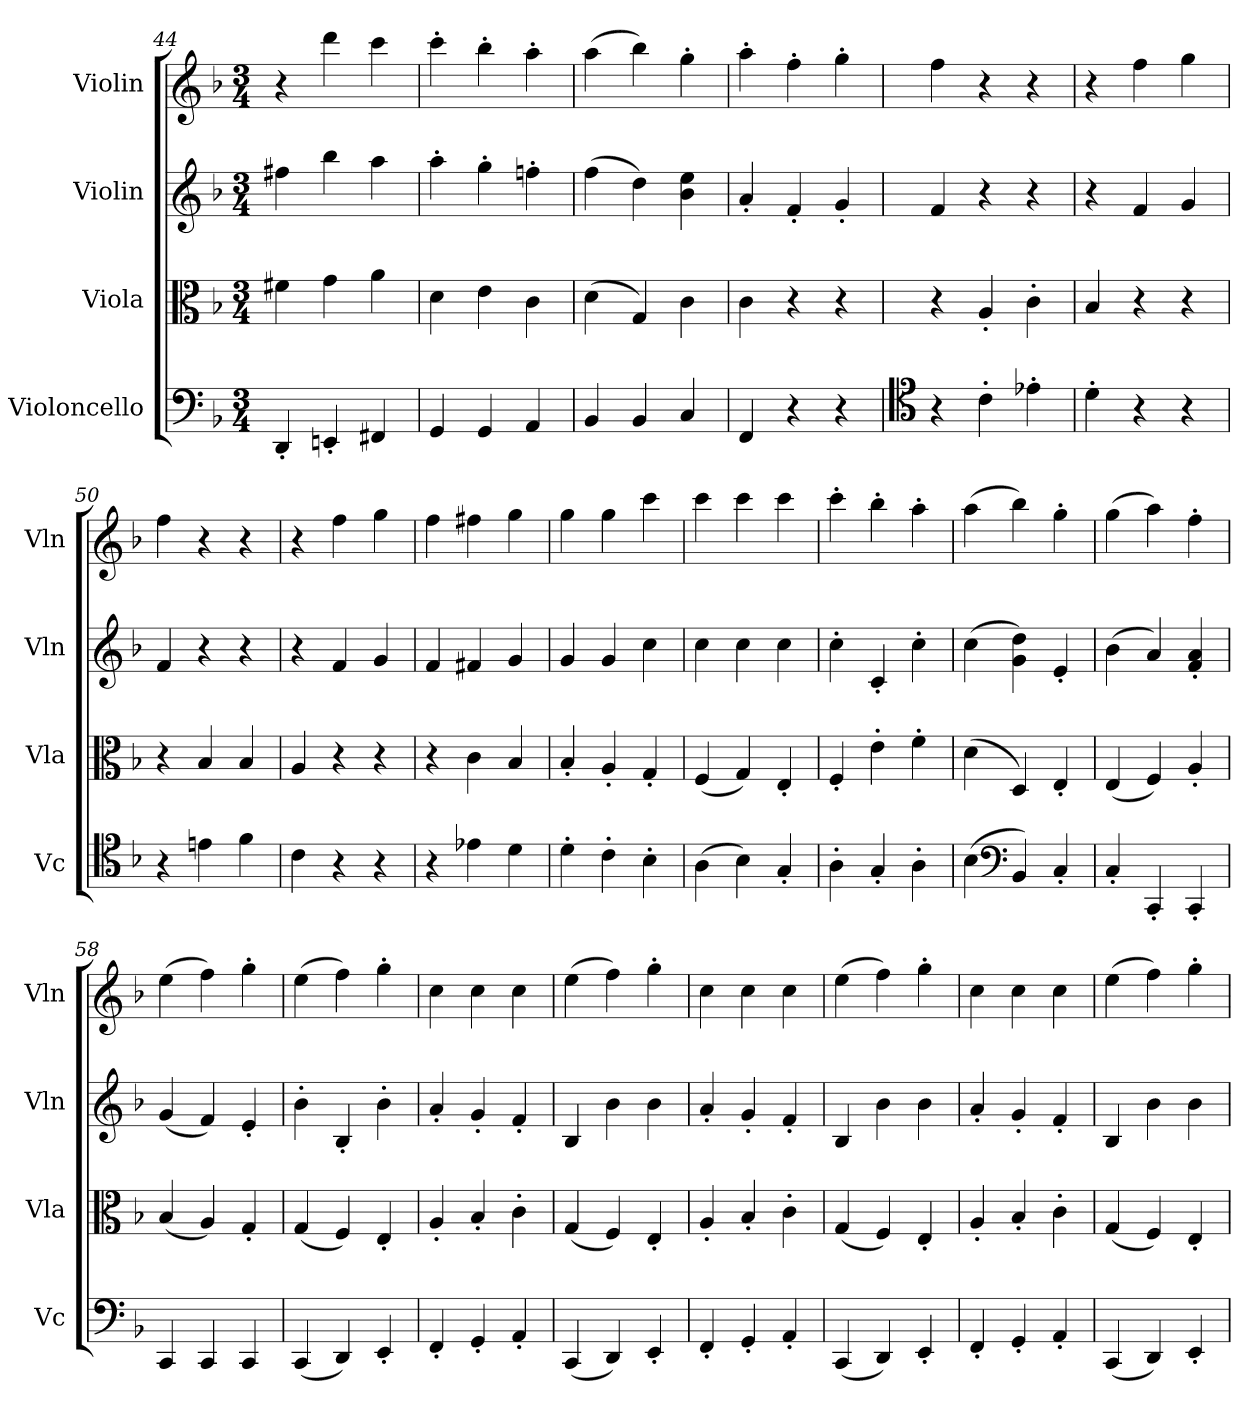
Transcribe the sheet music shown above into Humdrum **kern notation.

**kern	**kern	**kern	**kern
*part4	*part3	*part2	*part1
*staff4	*staff3	*staff2	*staff1
*I"Violoncello	*I"Viola	*I"Violin	*I"Violin
*I'Vc	*I'Vla	*I'Vln	*I'Vln
*clefF4	*clefC3	*clefG2	*clefG2
*k[b-]	*k[b-]	*k[b-]	*k[b-]
*F:	*F:	*F:	*F:
*M3/4	*M3/4	*M3/4	*M3/4
=44	=44	=44	=44
4DD'/	4f#X\	4ff#X\	4r
4EEn'/	4g\	4bb-\	4ddd\
4FF#X/	4a\	4aa\	4ccc\
=45	=45	=45	=45
4GG/	4d\	4aa'\	4ccc'\
4GG/	4e\	4gg'\	4bb-'\
4AA/	4c\	4ffn'\	4aa'\
=46	=46	=46	=46
4BB-/	(4d\	(4ff\	(4aa\
4BB-/	4G/)	4dd\)	4bb-\)
4C/	4c\	4b-\ 4ee\	4gg'\
=47	=47	=47	=47
4FF/	4c\	4a'/	4aa'\
4r	4r	4f'/	4ff'\
4r	4r	4g'/	4gg'\
=48	=48	=48	=48
*clefC4	*	*	*
4r	4r	4f/	4ff\
4c'\	4A'/	4r	4r
4e-X'\	4c'\	4r	4r
=49	=49	=49	=49
4d'\	4B-/	4r	4r
4r	4r	4f/	4ff\
4r	4r	4g/	4gg\
=50	=50	=50	=50
4r	4r	4f/	4ff\
4en\	4B-/	4r	4r
4f\	4B-/	4r	4r
=51	=51	=51	=51
4c\	4A/	4r	4r
4r	4r	4f/	4ff\
4r	4r	4g/	4gg\
=52	=52	=52	=52
4r	4r	4f/	4ff\
4e-X\	4c\	4f#X/	4ff#X\
4d\	4B-/	4g/	4gg\
=53	=53	=53	=53
4d'\	4B-'/	4g/	4gg\
4c'\	4A'/	4g/	4gg\
4B-'\	4G'/	4cc\	4ccc\
=54	=54	=54	=54
(4A\	(4F/	4cc\	4ccc\
4B-\)	4G/)	4cc\	4ccc\
4G'/	4E'/	4cc\	4ccc\
=55	=55	=55	=55
4A'\	4F'/	4cc'\	4ccc'\
4G'/	4e'\	4c'/	4bb-'\
4A'\	4f'\	4cc'\	4aa'\
=56	=56	=56	=56
(4B-\	(4d\	(4cc\	(4aa\
*clefF4	*	*	*
4BB-/)	4D/)	4g\ 4dd\)	4bb-\)
4C'/	4E'/	4e'/	4gg'\
=57	=57	=57	=57
4C'/	(4E/	(4b-\	(4gg\
4CC'/	4F/)	4a/)	4aa\)
4CC'/	4A'/	4f'/ 4a'/	4ff'\
=58	=58	=58	=58
4CC/	(4B-/	(4g/	(4ee\
4CC/	4A/)	4f/)	4ff\)
4CC/	4G'/	4e'/	4gg'\
=59	=59	=59	=59
(4CC/	(4G/	4b-'\	(4ee\
4DD/)	4F/)	4B-'/	4ff\)
4EE'/	4E'/	4b-'\	4gg'\
=60	=60	=60	=60
4FF'/	4A'/	4a'/	4cc\
4GG'/	4B-'/	4g'/	4cc\
4AA'/	4c'\	4f'/	4cc\
=61	=61	=61	=61
(4CC/	(4G/	4B-/	(4ee\
4DD/)	4F/)	4b-\	4ff\)
4EE'/	4E'/	4b-\	4gg'\
=62	=62	=62	=62
4FF'/	4A'/	4a'/	4cc\
4GG'/	4B-'/	4g'/	4cc\
4AA'/	4c'\	4f'/	4cc\
=63	=63	=63	=63
(4CC/	(4G/	4B-/	(4ee\
4DD/)	4F/)	4b-\	4ff\)
4EE'/	4E'/	4b-\	4gg'\
=64	=64	=64	=64
4FF'/	4A'/	4a'/	4cc\
4GG'/	4B-'/	4g'/	4cc\
4AA'/	4c'\	4f'/	4cc\
=65	=65	=65	=65
(4CC/	(4G/	4B-/	(4ee\
4DD/)	4F/)	4b-\	4ff\)
4EE'/	4E'/	4b-\	4gg'\
=	=	=	=
*-	*-	*-	*-
